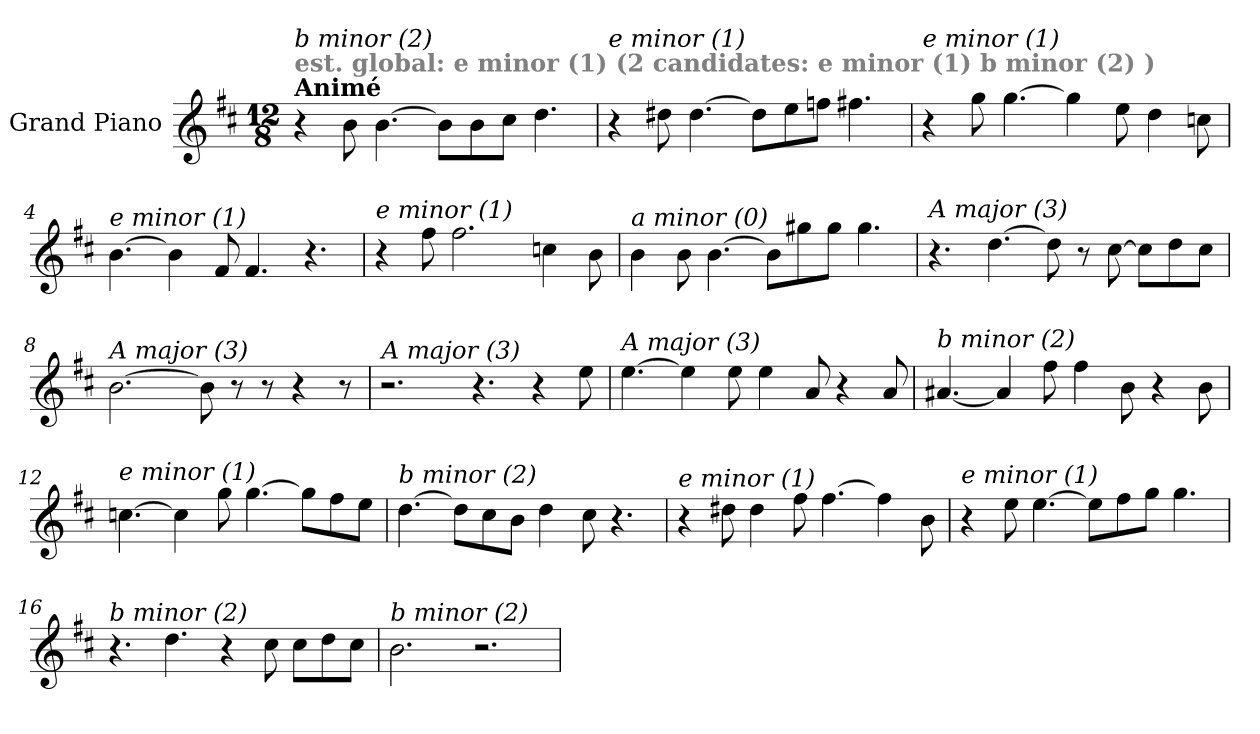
**kern
*part1
*staff1
*I"Grand Piano
*clefG2
*k[f#c#]
*D:
*M12/8
=1
!LO:TX:a:B:t=Animé
!LO:TX:a:B:color=#808080:t=est. global&colon; e minor (1) (2 candidates&colon; e minor (1) b minor (2) )
!LO:TX:i:t=b minor (2)
4r
8b\
[4.b\
8b\L]
8b\
8cc#\J
4.dd\
=2
!LO:TX:i:t=e minor (1)
4r
8dd#X\
[4.dd#\
8dd#\L]
8ee\
8ffni\J
4.ff#\
=3
!LO:TX:i:t=e minor (1)
4r
8gg\
[4.gg\
4gg\]
8ee\
4dd\
8ccn\
=4
!LO:TX:i:t=e minor (1)
[4.b\
4b\]
8f#/
4.f#/
4.r
!!LO:LB:g=z
=5
!LO:TX:i:t=e minor (1)
4r
8ff#\
2.ff#\
4ccn\
8b\
=6
!LO:TX:i:t=a minor (0)
4b\
8b\
[4.b\
8b\L]
8gg#X\
8gg#\J
4.gg#\
=7
!LO:TX:i:t=A major (3)
4.r
[4.dd\
8dd\]
8r
[8cc#\
8cc#\L]
8dd\
8cc#\J
=8
!LO:TX:i:t=A major (3)
[2.b\
8b\]
8r
8r
4r
8r
!!LO:LB:g=z
=9
!LO:TX:i:t=A major (3)
2.r
4.r
4r
8ee\
=10
!LO:TX:i:t=A major (3)
[4.ee\
4ee\]
8ee\
4ee\
8a/
4r
8a/
=11
!LO:TX:i:t=b minor (2)
[4.a#X/
4a#/]
8ff#\
4ff#\
8b\
4r
8b\
=12
!LO:TX:i:t=e minor (1)
[4.ccn\
4cc\]
8gg\
[4.gg\
8gg\L]
8ff#\
8ee\J
!!LO:LB:g=z
=13
!LO:TX:i:t=b minor (2)
[4.dd\
8dd\L]
8cc#\
8b\J
4dd\
8cc#\
4.r
=14
!LO:TX:i:t=e minor (1)
4r
8dd#X\
4dd#\
8ff#\
[4.ff#\
4ff#\]
8b\
=15
!LO:TX:i:t=e minor (1)
4r
8ee\
[4.ee\
8ee\L]
8ff#\
8gg\J
4.gg\
=16
!LO:TX:i:t=b minor (2)
4.r
4.dd\
4r
8cc#\
8cc#\L
8dd\
8cc#\J
!!LO:LB:g=z
=17
!LO:TX:i:t=b minor (2)
2.b\
2.r
=
*-
